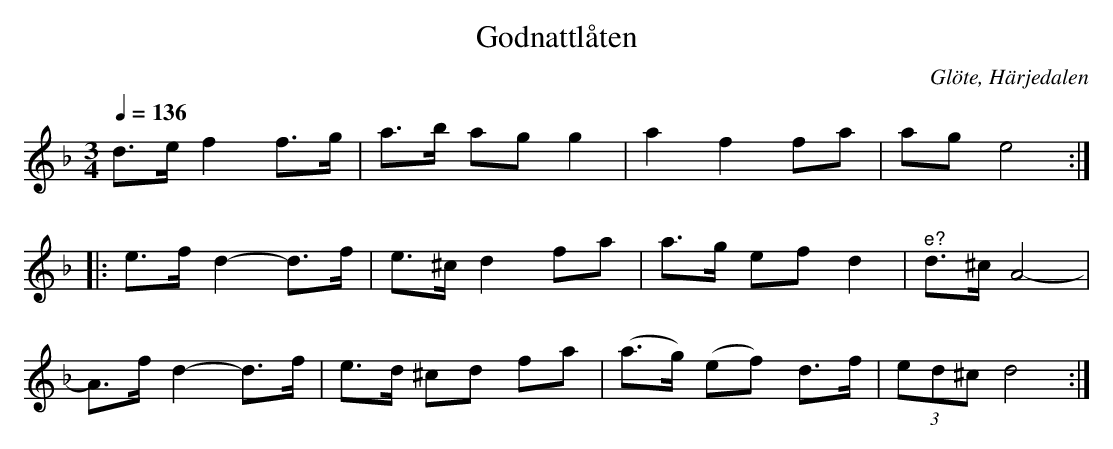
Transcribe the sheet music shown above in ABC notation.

X:1
T:Godnattlåten
M:3/4
O:Glöte, Härjedalen
Q:1/4=136
L:1/8
K:Dm
d>e f2 f>g|a>b ag g2|a2 f2 fa|ag e4::!
e>f d2- d>f|e>^c d2 fa|a>g ef d2|"^e?"d>^c A4-|!
A>f d2- d>f|e>d ^cd fa|(a>g) (ef) d>f|(3ed^c d4:|]
